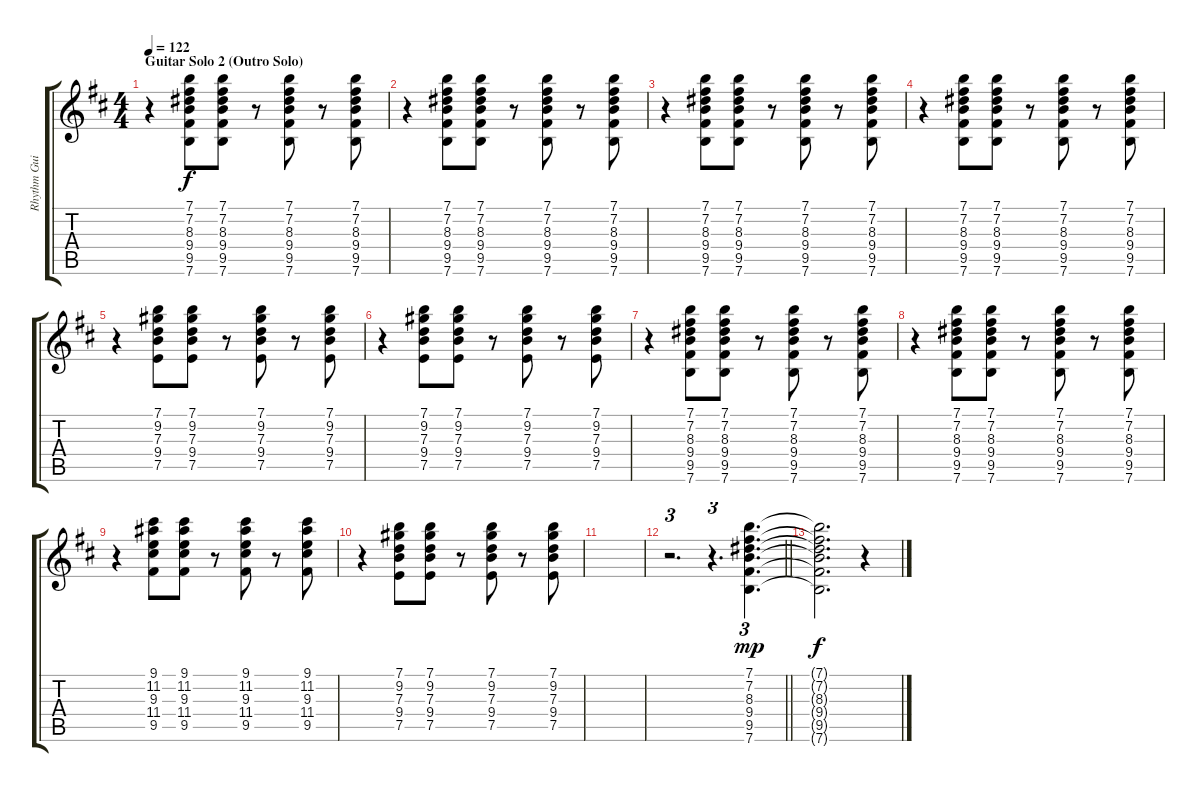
\track ("Rhythm Guitar 2" "Rhythm Gui") {instrument electricguitarclean}
\staff {score tabs}
\tuning (E4 B3 G3 D3 A2 E2) {hide}
\ts (4 4)
\section ("" "Guitar Solo 2 (Outro Solo)")
\tempo 122
\clef g2
\ks bminor
r.4{dy f} (7.1 7.2 8.3 9.4 9.5 7.6).8 (7.1 7.2 8.3 9.4 9.5 7.6).8 r.8 (7.1 7.2 8.3 9.4 9.5 7.6).8 r.8 (7.1 7.2 8.3 9.4 9.5 7.6).8 |
r.4 (7.1 7.2 8.3 9.4 9.5 7.6).8 (7.1 7.2 8.3 9.4 9.5 7.6).8 r.8 (7.1 7.2 8.3 9.4 9.5 7.6).8 r.8 (7.1 7.2 8.3 9.4 9.5 7.6).8 |
r.4 (7.1 7.2 8.3 9.4 9.5 7.6).8 (7.1 7.2 8.3 9.4 9.5 7.6).8 r.8 (7.1 7.2 8.3 9.4 9.5 7.6).8 r.8 (7.1 7.2 8.3 9.4 9.5 7.6).8 |
r.4 (7.1 7.2 8.3 9.4 9.5 7.6).8 (7.1 7.2 8.3 9.4 9.5 7.6).8 r.8 (7.1 7.2 8.3 9.4 9.5 7.6).8 r.8 (7.1 7.2 8.3 9.4 9.5 7.6).8 |
r.4 (7.1 9.2 7.3 9.4 7.5).8 (7.1 9.2 7.3 9.4 7.5).8 r.8 (7.1 9.2 7.3 9.4 7.5).8 r.8 (7.1 9.2 7.3 9.4 7.5).8 |
r.4 (7.1 9.2 7.3 9.4 7.5).8 (7.1 9.2 7.3 9.4 7.5).8 r.8 (7.1 9.2 7.3 9.4 7.5).8 r.8 (7.1 9.2 7.3 9.4 7.5).8 |
r.4 (7.1 7.2 8.3 9.4 9.5 7.6).8 (7.1 7.2 8.3 9.4 9.5 7.6).8 r.8 (7.1 7.2 8.3 9.4 9.5 7.6).8 r.8 (7.1 7.2 8.3 9.4 9.5 7.6).8 |
r.4 (7.1 7.2 8.3 9.4 9.5 7.6).8 (7.1 7.2 8.3 9.4 9.5 7.6).8 r.8 (7.1 7.2 8.3 9.4 9.5 7.6).8 r.8 (7.1 7.2 8.3 9.4 9.5 7.6).8 |
r.4 (9.1 11.2 9.3 11.4 9.5).8 (9.1 11.2 9.3 11.4 9.5).8 r.8 (9.1 11.2 9.3 11.4 9.5).8 r.8 (9.1 11.2 9.3 11.4 9.5).8 |
r.4 (7.1 9.2 7.3 9.4 7.5).8 (7.1 9.2 7.3 9.4 7.5).8 r.8 (7.1 9.2 7.3 9.4 7.5).8 r.8 (7.1 9.2 7.3 9.4 7.5).8 |
|
\barLineRight lightlight
r.2{d tu (3 2)} r.4{d tu (3 2)} (7.1 7.2 8.3 9.4 9.5 7.6).4{d tu (3 2) dy mp} |
(7.1{t} 7.2{t} 8.3{t} 9.4{t} 9.5{t} 7.6{t}).2{d dy f} r.4
